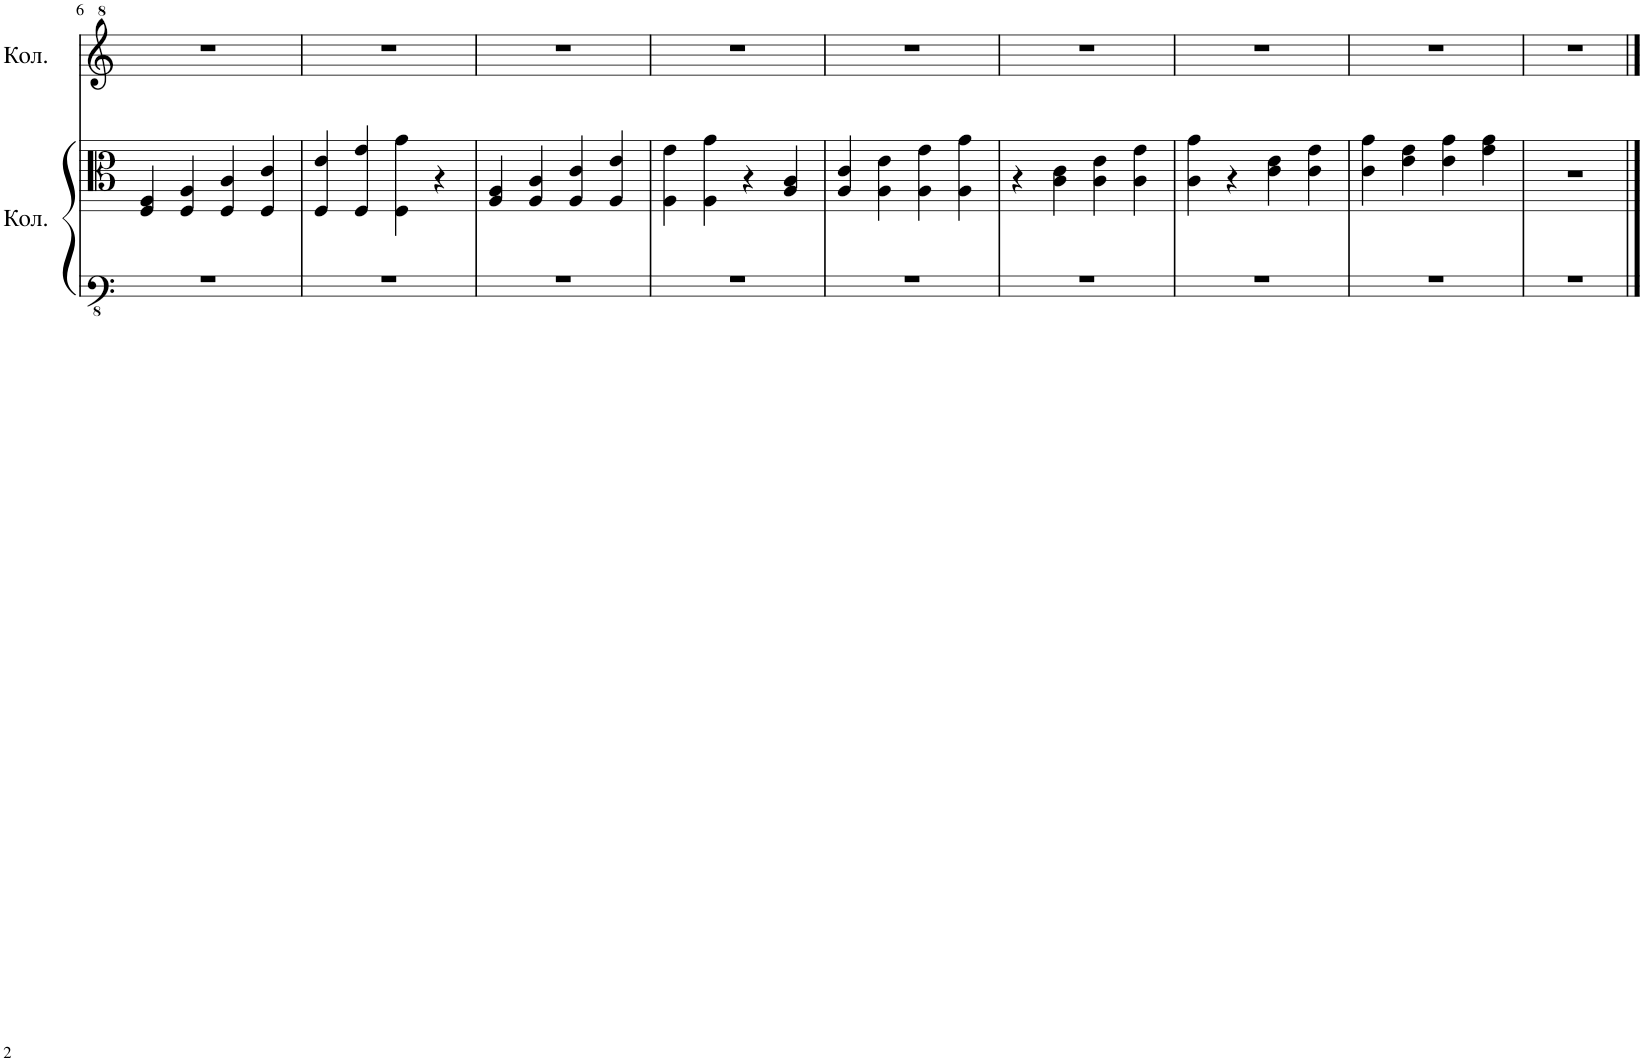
**kern	**kern	**kern
*part2	*part2	*part1
*staff3	*staff2	*staff1
*I"Подзвонные и Благовестники	*	*I"Зазвонные
!!LO:PB:g=z
*clefFv4	*clefC2	*clefG^2
*k[]	*k[]	*k[]
*M4/4	*M4/4	*M4/4
=6	=6	=6
1r	4BB/ 4D/	1r
.	4BB/ 4F/	.
.	4BB/ 4A/	.
.	4BB/ 4c/	.
=7	=7	=7
1r	4BB/ 4e/	1r
.	4BB/ 4g/	.
.	4BB\ 4b\	.
.	4r	.
=8	=8	=8
1r	4D/ 4F/	1r
.	4D/ 4A/	.
.	4D/ 4c/	.
.	4D/ 4e/	.
=9	=9	=9
1r	4D\ 4g\	1r
.	4D\ 4b\	.
.	4r	.
.	4F/ 4A/	.
=10	=10	=10
1r	4F/ 4c/	1r
.	4F\ 4e\	.
.	4F\ 4g\	.
.	4F\ 4b\	.
=11	=11	=11
1r	4r	1r
.	4A\ 4c\	.
.	4A\ 4e\	.
.	4A\ 4g\	.
=12	=12	=12
1r	4A\ 4b\	1r
.	4r	.
.	4c\ 4e\	.
.	4c\ 4g\	.
=13	=13	=13
1r	4c\ 4b\	1r
.	4e\ 4g\	.
.	4e\ 4b\	.
.	4g\ 4b\	.
=14	=14	=14
1r	1r	1r
==	==	==
*-	*-	*-
